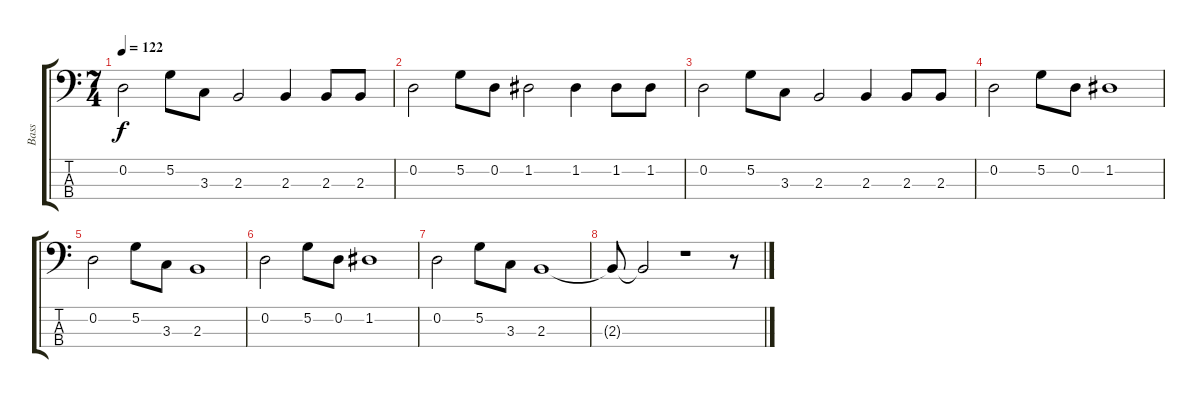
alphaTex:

\track ("Bass" "Bass") {instrument electricbassfinger}
\staff {score tabs}
\tuning (G2 D2 A1 E1) {hide}
\ts (7 4)
\tempo 122
\clef f4
\ks c
0.2.2{dy f} 5.2.8 3.3.8 2.3.2 2.3.4 2.3.8 2.3.8 |
0.2.2 5.2.8 0.2.8 1.2.2 1.2.4 1.2.8 1.2.8 |
0.2.2 5.2.8 3.3.8 2.3.2 2.3.4 2.3.8 2.3.8 |
0.2.2 5.2.8 0.2.8 1.2.1 |
0.2.2 5.2.8 3.3.8 2.3.1 |
0.2.2 5.2.8 0.2.8 1.2.1 |
0.2.2 5.2.8 3.3.8 2.3.1 |
2.3{t}.8 2.3{t}.2 r.1 r.8
